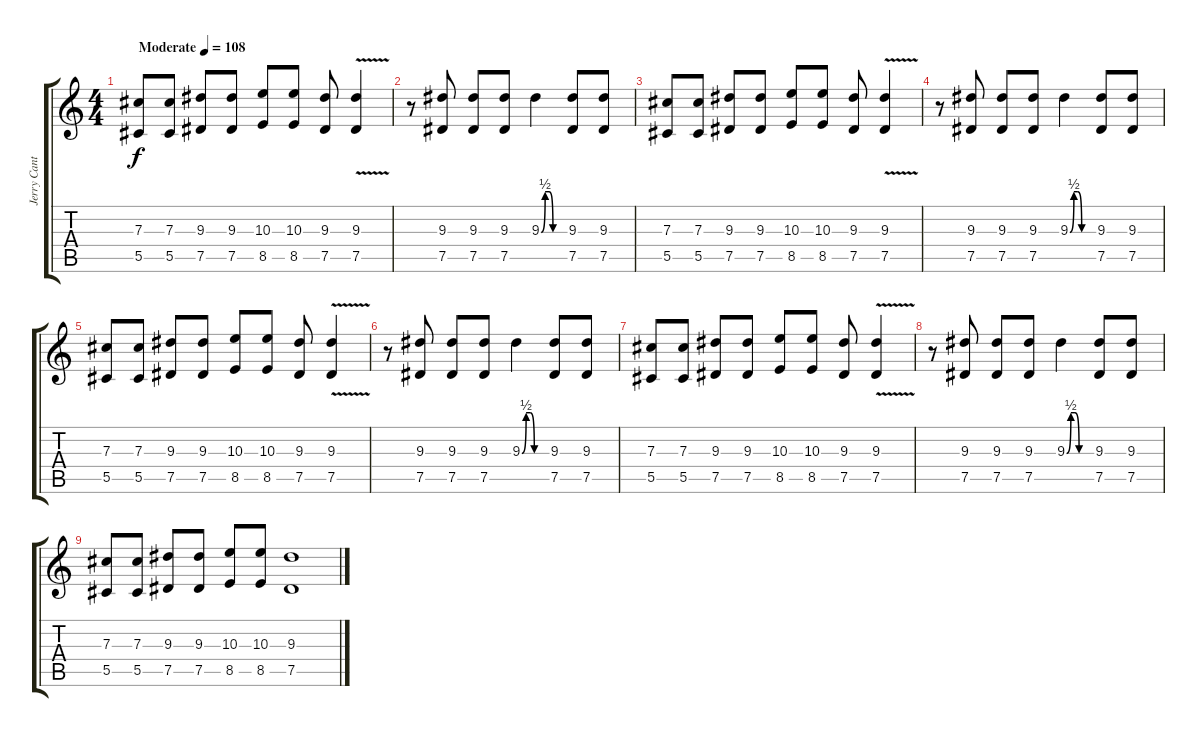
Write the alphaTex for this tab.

\track ("Jerry Cantrell" "Jerry Cant") {instrument overdrivenguitar}
\staff {score tabs}
\tuning (Eb4 Bb3 Gb3 Db3 Ab2 Eb2) {hide}
\ts (4 4)
\tempo (108 "Moderate")
\clef g2
\ks c
(7.3 5.5).8{dy f instrument overdrivenguitar} (7.3 5.5).8 (9.3 7.5).8 (9.3 7.5).8 (10.3 8.5).8 (10.3 8.5).8 (9.3 7.5).8 (9.3{v} 7.5).4 |
r.8 (9.3 7.5).8 (9.3 7.5).8 (9.3 7.5).8 9.3{be (custom 0 0 10 2 20 2 30 0 60 0)}.4 (9.3 7.5).8 (9.3 7.5).8 |
(7.3 5.5).8 (7.3 5.5).8 (9.3 7.5).8 (9.3 7.5).8 (10.3 8.5).8 (10.3 8.5).8 (9.3 7.5).8 (9.3{v} 7.5).4 |
r.8 (9.3 7.5).8 (9.3 7.5).8 (9.3 7.5).8 9.3{be (custom 0 0 10 2 20 2 30 0 60 0)}.4 (9.3 7.5).8 (9.3 7.5).8 |
(7.3 5.5).8 (7.3 5.5).8 (9.3 7.5).8 (9.3 7.5).8 (10.3 8.5).8 (10.3 8.5).8 (9.3 7.5).8 (9.3{v} 7.5).4 |
r.8 (9.3 7.5).8 (9.3 7.5).8 (9.3 7.5).8 9.3{be (custom 0 0 10 2 20 2 30 0 60 0)}.4 (9.3 7.5).8 (9.3 7.5).8 |
(7.3 5.5).8 (7.3 5.5).8 (9.3 7.5).8 (9.3 7.5).8 (10.3 8.5).8 (10.3 8.5).8 (9.3 7.5).8 (9.3{v} 7.5).4 |
r.8 (9.3 7.5).8 (9.3 7.5).8 (9.3 7.5).8 9.3{be (custom 0 0 10 2 20 2 30 0 60 0)}.4 (9.3 7.5).8 (9.3 7.5).8 |
(7.3 5.5).8 (7.3 5.5).8 (9.3 7.5).8 (9.3 7.5).8 (10.3 8.5).8 (10.3 8.5).8 (9.3 7.5).1
